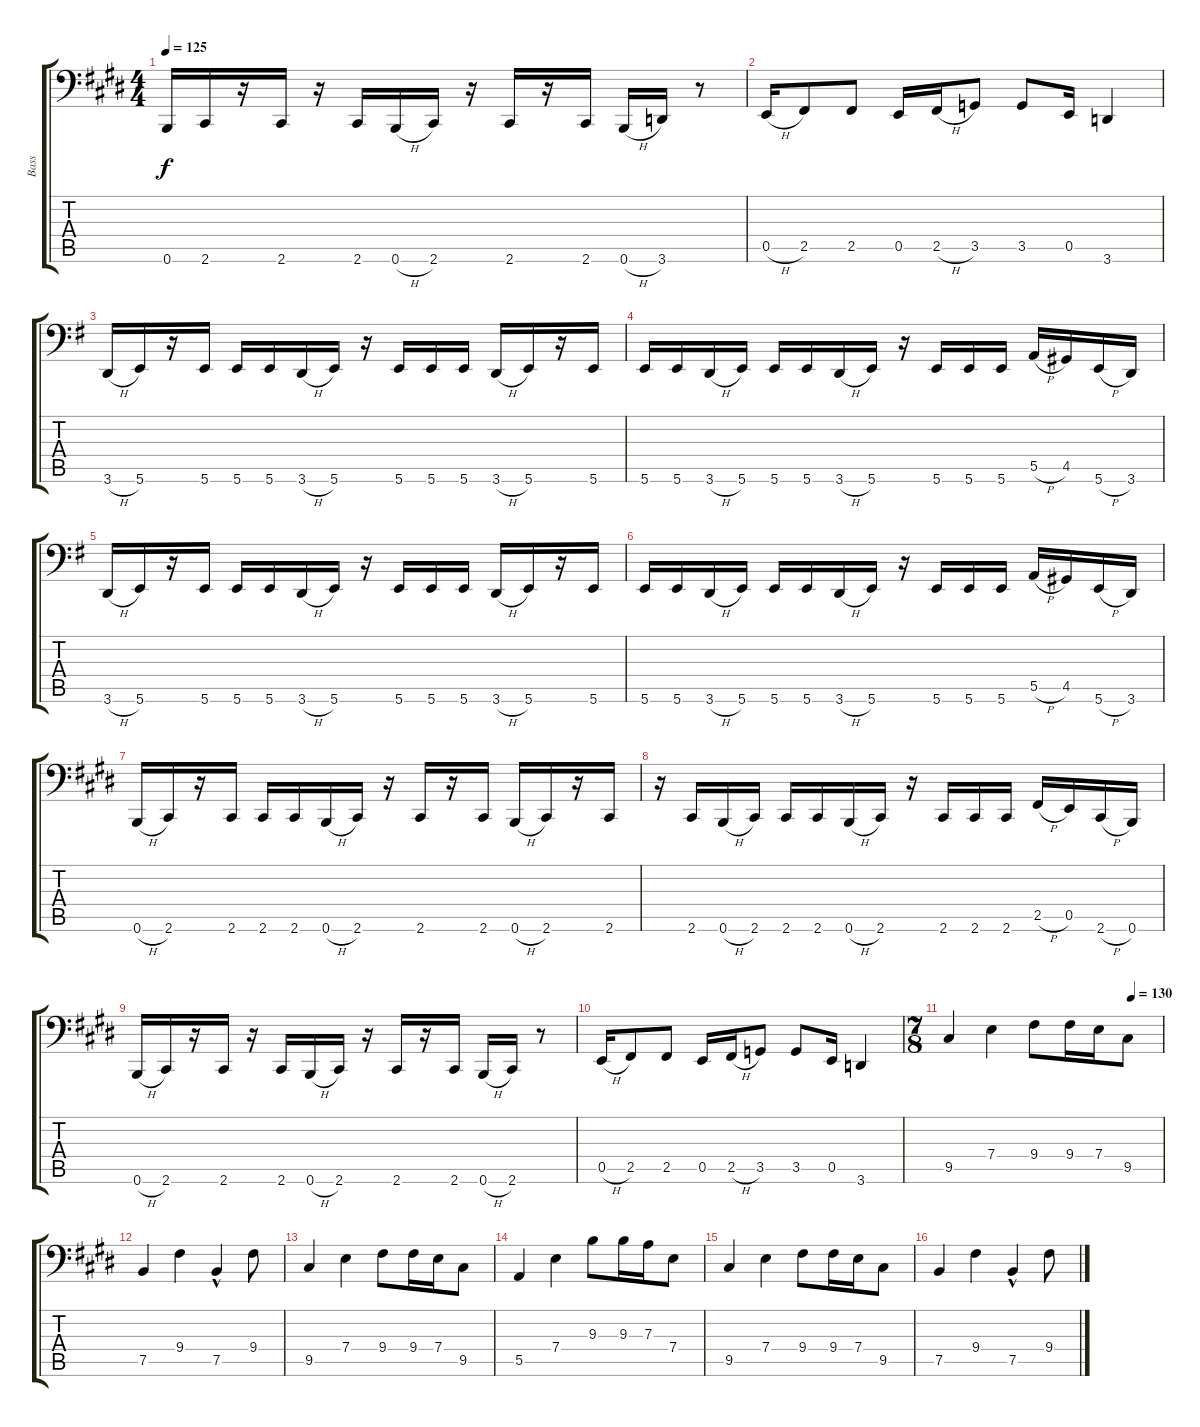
\track ("Bass" "Bass") {instrument electricbassfinger}
\staff {score tabs}
\tuning (C3 G2 D2 A1 E1 B0) {hide}
\ts (4 4)
\tempo 125
\clef f4
\ks e
0.6.16{dy f} 2.6.16 r.16 2.6.16 r.16 2.6.16 0.6{h}.16 2.6.16 r.16 2.6.16 r.16 2.6.16 0.6{h}.16 3.6.16 r.8 |
0.5{h}.16 2.5.8 2.5.8 0.5.16 2.5{h}.16 3.5.8 3.5.8 0.5.16 3.6.4 |
\ks g
3.6{h}.16 5.6.16 r.16 5.6.16 5.6.16 5.6.16 3.6{h}.16 5.6.16 r.16 5.6.16 5.6.16 5.6.16 3.6{h}.16 5.6.16 r.16 5.6.16 |
5.6.16 5.6.16 3.6{h}.16 5.6.16 5.6.16 5.6.16 3.6{h}.16 5.6.16 r.16 5.6.16 5.6.16 5.6.16 5.5{h}.16 4.5.16 5.6{h}.16 3.6.16 |
3.6{h}.16 5.6.16 r.16 5.6.16 5.6.16 5.6.16 3.6{h}.16 5.6.16 r.16 5.6.16 5.6.16 5.6.16 3.6{h}.16 5.6.16 r.16 5.6.16 |
5.6.16 5.6.16 3.6{h}.16 5.6.16 5.6.16 5.6.16 3.6{h}.16 5.6.16 r.16 5.6.16 5.6.16 5.6.16 5.5{h}.16 4.5.16 5.6{h}.16 3.6.16 |
\ks e
0.6{h}.16 2.6.16 r.16 2.6.16 2.6.16 2.6.16 0.6{h}.16 2.6.16 r.16 2.6.16 r.16 2.6.16 0.6{h}.16 2.6.16 r.16 2.6.16 |
r.16 2.6.16 0.6{h}.16 2.6.16 2.6.16 2.6.16 0.6{h}.16 2.6.16 r.16 2.6.16 2.6.16 2.6.16 2.5{h}.16 0.5.16 2.6{h}.16 0.6.16 |
0.6{h}.16 2.6.16 r.16 2.6.16 r.16 2.6.16 0.6{h}.16 2.6.16 r.16 2.6.16 r.16 2.6.16 0.6{h}.16 2.6.16 r.8 |
0.5{h}.16 2.5.8 2.5.8 0.5.16 2.5{h}.16 3.5.8 3.5.8 0.5.16 3.6.4 |
\ts (7 8)
\tempo (130 0.8571428571428571)
9.5.4 7.4.4 9.4.8 9.4.16 7.4.16 9.5.8 |
7.5.4 9.4.4 7.5{hac}.4 9.4.8 |
9.5.4 7.4.4 9.4.8 9.4.16 7.4.16 9.5.8 |
5.5.4 7.4.4 9.3.8 9.3.16 7.3.16 7.4.8 |
9.5.4 7.4.4 9.4.8 9.4.16 7.4.16 9.5.8 |
7.5.4 9.4.4 7.5{hac}.4 9.4.8
